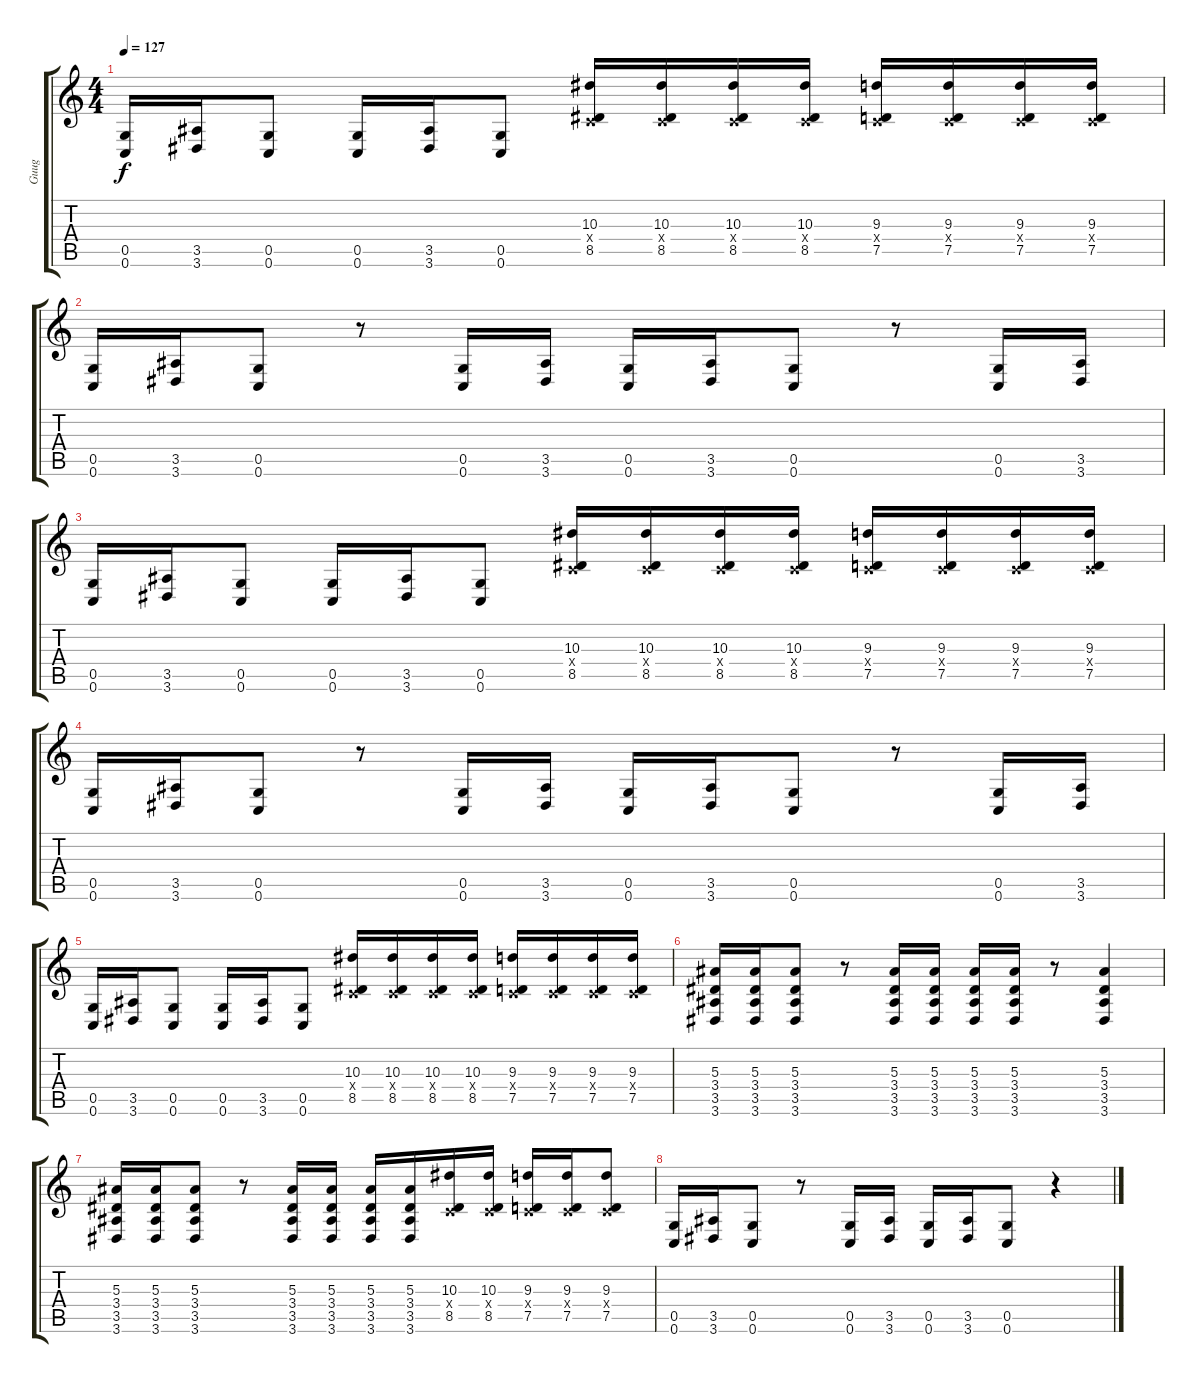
\track ("Guug" "Guug") {instrument distortionguitar}
\staff {score tabs}
\tuning (D4 A3 F3 C3 G2 C2) {hide}
\ts (4 4)
\tempo 127
\clef g2
\ks c
(0.5 0.6).16{dy f} (3.5 3.6).16 (0.5 0.6).8 (0.5 0.6).16 (3.5 3.6).16 (0.5 0.6).8 (10.3 0.4{x} 8.5).16 (10.3 0.4{x} 8.5).16 (10.3 0.4{x} 8.5).16 (10.3 0.4{x} 8.5).16 (9.3 0.4{x} 7.5).16 (9.3 0.4{x} 7.5).16 (9.3 0.4{x} 7.5).16 (9.3 0.4{x} 7.5).16 |
(0.5 0.6).16 (3.5 3.6).16 (0.5 0.6).8 r.8 (0.5 0.6).16 (3.5 3.6).16 (0.5 0.6).16 (3.5 3.6).16 (0.5 0.6).8 r.8 (0.5 0.6).16 (3.5 3.6).16 |
(0.5 0.6).16 (3.5 3.6).16 (0.5 0.6).8 (0.5 0.6).16 (3.5 3.6).16 (0.5 0.6).8 (10.3 0.4{x} 8.5).16 (10.3 0.4{x} 8.5).16 (10.3 0.4{x} 8.5).16 (10.3 0.4{x} 8.5).16 (9.3 0.4{x} 7.5).16 (9.3 0.4{x} 7.5).16 (9.3 0.4{x} 7.5).16 (9.3 0.4{x} 7.5).16 |
(0.5 0.6).16 (3.5 3.6).16 (0.5 0.6).8 r.8 (0.5 0.6).16 (3.5 3.6).16 (0.5 0.6).16 (3.5 3.6).16 (0.5 0.6).8 r.8 (0.5 0.6).16 (3.5 3.6).16 |
(0.5 0.6).16 (3.5 3.6).16 (0.5 0.6).8 (0.5 0.6).16 (3.5 3.6).16 (0.5 0.6).8 (10.3 0.4{x} 8.5).16 (10.3 0.4{x} 8.5).16 (10.3 0.4{x} 8.5).16 (10.3 0.4{x} 8.5).16 (9.3 0.4{x} 7.5).16 (9.3 0.4{x} 7.5).16 (9.3 0.4{x} 7.5).16 (9.3 0.4{x} 7.5).16 |
(5.3 3.4 3.5 3.6).16 (5.3 3.4 3.5 3.6).16 (5.3 3.4 3.5 3.6).8 r.8 (5.3 3.4 3.5 3.6).16 (5.3 3.4 3.5 3.6).16 (5.3 3.4 3.5 3.6).16 (5.3 3.4 3.5 3.6).16 r.8 (5.3 3.4 3.5 3.6).4 |
(5.3 3.4 3.5 3.6).16 (5.3 3.4 3.5 3.6).16 (5.3 3.4 3.5 3.6).8 r.8 (5.3 3.4 3.5 3.6).16 (5.3 3.4 3.5 3.6).16 (5.3 3.4 3.5 3.6).16 (5.3 3.4 3.5 3.6).16 (10.3 0.4{x} 8.5).16 (10.3 0.4{x} 8.5).16 (9.3 0.4{x} 7.5).16 (9.3 0.4{x} 7.5).16 (9.3 0.4{x} 7.5).8 |
(0.5 0.6).16 (3.5 3.6).16 (0.5 0.6).8 r.8 (0.5 0.6).16 (3.5 3.6).16 (0.5 0.6).16 (3.5 3.6).16 (0.5 0.6).8 r.4
